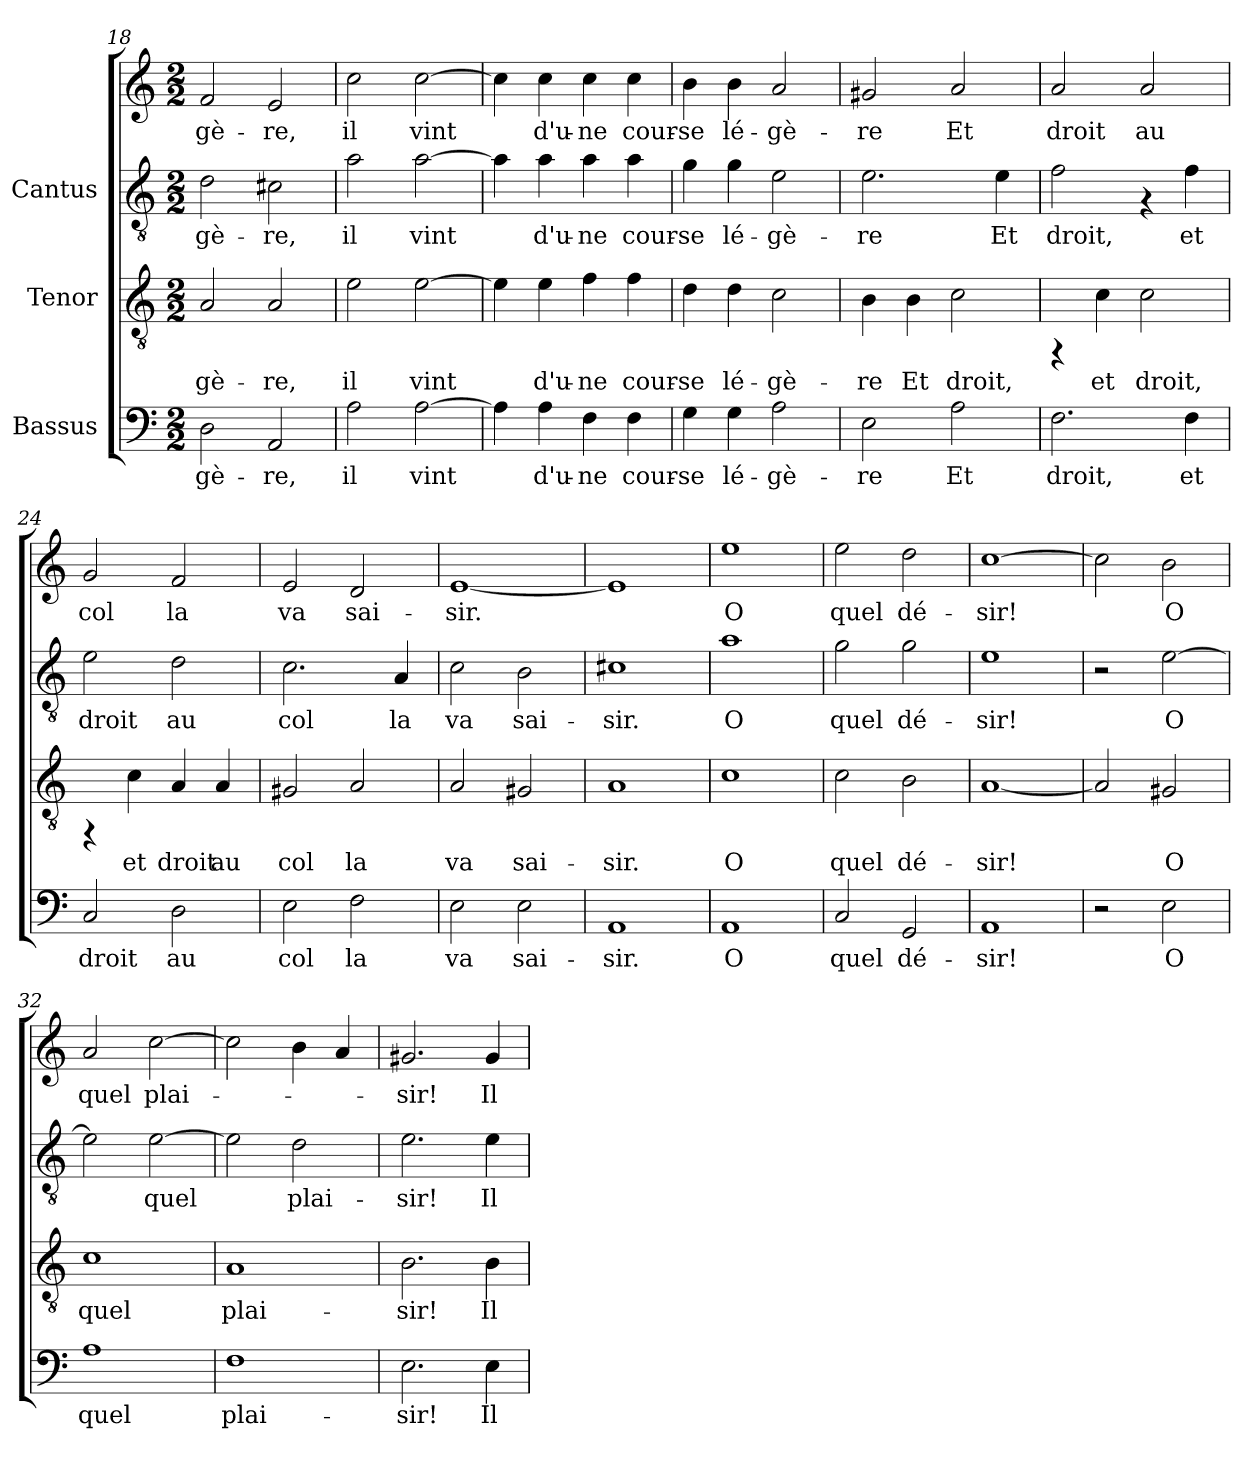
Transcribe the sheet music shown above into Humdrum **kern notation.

**kern	**text	**kern	**text	**kern	**text	**kern	**text
*part3	*part3	*part2	*part2	*part1	*part1	*part1	*part1
*staff4	*staff4	*staff3	*staff3	*staff2	*staff2	*staff1	*staff1
*I"Bassus	*	*I"Tenor	*	*I"Cantus	*	*	*
*clefF4	*	*clefGv2	*	*clefGv2	*	*clefG2	*
*M2/2	*	*M2/2	*	*M2/2	*	*M2/2	*
=18	=18	=18	=18	=18	=18	=18	=18
!	!LO:LY:b:cj	!	!LO:LY:b:cj	!	!LO:LY:b:cj	!	!LO:LY:b:cj
2D\	-gè-	2A/	-gè-	2d\	gè-	2f/	-gè-
!	!LO:LY:b:cj	!	!LO:LY:b:cj	!	!LO:LY:b:cj	!	!LO:LY:b:cj
2AA/	-re,	2A/	-re,	2c#X\	-re,	2e/	-re,
=19	=19	=19	=19	=19	=19	=19	=19
!	!LO:LY:b:cj	!	!LO:LY:b:cj	!	!LO:LY:b:cj	!	!LO:LY:b:cj
2A\	il	2e\	il	2a\	il	2cc\	il
!	!LO:LY:b:cj	!	!LO:LY:b:cj	!	!LO:LY:b:cj	!	!LO:LY:b:cj
[>2A\	vint	[>2e\	vint	[>2a\	vint	[>2cc\	vint
=20	=20	=20	=20	=20	=20	=20	=20
!	!LO:LY:b:cj	!	!LO:LY:b:cj	!	!LO:LY:b:cj	!	!LO:LY:b:cj
4A\]	.	4e\]	.	4a\]	-	4cc\]	.
!	!LO:LY:b:cj	!	!LO:LY:b:cj	!	!LO:LY:b:cj	!	!LO:LY:b:cj
4A\	d'u-	4e\	d'u-	4a\	d'u-	4cc\	d'u-
!	!LO:LY:b:cj	!	!LO:LY:b:cj	!	!LO:LY:b:cj	!	!LO:LY:b:cj
4F\	-ne	4f\	-ne	4a\	-ne	4cc\	-ne
!	!LO:LY:b:cj	!	!LO:LY:b:cj	!	!LO:LY:b:cj	!	!LO:LY:b:cj
4F\	cour-	4f\	cour-	4a\	cour-	4cc\	cour-
=21	=21	=21	=21	=21	=21	=21	=21
!	!LO:LY:b:cj	!	!LO:LY:b:cj	!	!LO:LY:b:cj	!	!LO:LY:b:cj
4G\	-se	4d\	-se	4g\	-se	4b\	-se
!	!LO:LY:b:cj	!	!LO:LY:b:cj	!	!LO:LY:b:cj	!	!LO:LY:b:cj
4G\	lé-	4d\	lé-	4g\	lé-	4b\	lé-
!	!LO:LY:b:cj	!	!LO:LY:b:cj	!	!LO:LY:b:cj	!	!LO:LY:b:cj
2A\	-gè-	2c\	-gè-	2e\	-gè-	2a/	-gè-
=22	=22	=22	=22	=22	=22	=22	=22
!	!LO:LY:b:cj	!	!LO:LY:b:cj	!	!LO:LY:b:cj	!	!LO:LY:b:cj
2E\	-re	4B\	-re	2.e\	re	2g#X/	-re
!	!	!	!LO:LY:b:cj	!	!	!	!
.	.	4B\	Et	.	.	.	.
!	!LO:LY:b:cj	!	!LO:LY:b:cj	!	!	!	!LO:LY:b:cj
2A\	Et	2c\	droit,	.	.	2a/	Et
!	!	!	!	!	!LO:LY:b:cj	!	!
.	.	.	.	4e\	Et	.	.
!!LO:LB:g=z
=23	=23	=23	=23	=23	=23	=23	=23
!	!LO:LY:b:cj	!	!	!	!LO:LY:b:cj	!	!LO:LY:b:cj
2.F\	droit,	4rFF	.	2f\	droit,	2a/	droit
!	!	!	!LO:LY:b:cj	!	!	!	!
.	.	4c\	et	.	.	.	.
!	!	!	!LO:LY:b:cj	!	!	!	!LO:LY:b:cj
.	.	2c\	droit,	4rF	.	2a/	au
!	!LO:LY:b:cj	!	!	!	!LO:LY:b:cj	!	!
4F\	et	.	.	4f\	et	.	.
=24	=24	=24	=24	=24	=24	=24	=24
!	!LO:LY:b:cj	!	!	!	!LO:LY:b:cj	!	!LO:LY:b:cj
2C/	droit	4rFF	.	2e\	droit	2g/	col
!	!	!	!LO:LY:b:cj	!	!	!	!
.	.	4c\	et	.	.	.	.
!	!LO:LY:b:cj	!	!LO:LY:b:cj	!	!LO:LY:b:cj	!	!LO:LY:b:cj
2D\	au	4A/	droit	2d\	au	2f/	la
!	!	!	!LO:LY:b:cj	!	!	!	!
.	.	4A/	au	.	.	.	.
=25	=25	=25	=25	=25	=25	=25	=25
!	!LO:LY:b:cj	!	!LO:LY:b:cj	!	!LO:LY:b:cj	!	!LO:LY:b:cj
2E\	col	2G#X/	col	2.c\	-col	2e/	va
!	!LO:LY:b:cj	!	!LO:LY:b:cj	!	!	!	!LO:LY:b:cj
2F\	la	2A/	la	.	.	2d/	sai-
!	!	!	!	!	!LO:LY:b:cj	!	!
.	.	.	.	4A/	la	.	.
=26	=26	=26	=26	=26	=26	=26	=26
!	!LO:LY:b:cj	!	!LO:LY:b:cj	!	!LO:LY:b:cj	!	!LO:LY:b:cj
2E\	va	2A/	va	2c\	va	[<1e	sir.
!	!LO:LY:b:cj	!	!LO:LY:b:cj	!	!LO:LY:b:cj	!	!
2E\	sai-	2G#X/	sai-	2B\	sai-	.	.
=27	=27	=27	=27	=27	=27	=27	=27
!	!LO:LY:b:cj	!	!LO:LY:b:cj	!	!LO:LY:b:cj	!	!
1AA	-sir.	1A	-sir.	1c#X	-sir.	1e]	.
=28	=28	=28	=28	=28	=28	=28	=28
!	!LO:LY:b:cj	!	!LO:LY:b:cj	!	!LO:LY:b:cj	!	!LO:LY:b:cj
1AA	O	1c	O	1a	O	1ee	O
=29	=29	=29	=29	=29	=29	=29	=29
!	!LO:LY:b:cj	!	!LO:LY:b:cj	!	!LO:LY:b:cj	!	!LO:LY:b:cj
2C/	quel	2c\	quel	2g\	-quel	2ee\	quel
!	!LO:LY:b:cj	!	!LO:LY:b:cj	!	!LO:LY:b:cj	!	!LO:LY:b:cj
2GG/	dé-	2B\	dé-	2g\	dé-	2dd\	dé-
!!LO:LB:g=z
=30	=30	=30	=30	=30	=30	=30	=30
!	!LO:LY:b:cj	!	!LO:LY:b:cj	!	!LO:LY:b:cj	!	!LO:LY:b:cj
1AA	-sir!	[<1A	-sir!	1e	sir!	[>1cc	-sir!
=31	=31	=31	=31	=31	=31	=31	=31
!	!	!	!LO:LY:b:cj	!	!	!	!LO:LY:b:cj
2r	.	2A/]	.	2r	.	2cc\]	.
!	!LO:LY:b:cj	!	!LO:LY:b:cj	!	!LO:LY:b:cj	!	!LO:LY:b:cj
2E\	O	2G#X/	O	[>2e\	O	2b\	O
=32	=32	=32	=32	=32	=32	=32	=32
!	!LO:LY:b:cj	!	!LO:LY:b:cj	!	!LO:LY:b:cj	!	!LO:LY:b:cj
1A	quel	1c	quel	2e\]	-	2a/	quel
!	!	!	!	!	!LO:LY:b:cj	!	!LO:LY:b:cj
.	.	.	.	[>2e\	quel	[>2cc\	plai-
=33	=33	=33	=33	=33	=33	=33	=33
!	!LO:LY:b:cj	!	!LO:LY:b:cj	!	!LO:LY:b:cj	!	!
1F	plai-	1A	plai-	2e\]	.	2cc\]	.
!	!	!	!	!	!LO:LY:b:cj	!	!
.	.	.	.	2d\	plai-	4b\	.
.	.	.	.	.	.	4a/	.
=34	=34	=34	=34	=34	=34	=34	=34
!	!LO:LY:b:cj	!	!LO:LY:b:cj	!	!LO:LY:b:cj	!	!LO:LY:b:cj
2.E\	-sir!	2.B\	-sir!	2.e\	sir!	2.g#X/	-sir!
!	!LO:LY:b:cj	!	!LO:LY:b:cj	!	!LO:LY:b:cj	!	!LO:LY:b:cj
4E\	Il	4B\	Il	4e\	Il	4g#/	Il
=	=	=	=	=	=	=	=
*-	*-	*-	*-	*-	*-	*-	*-
